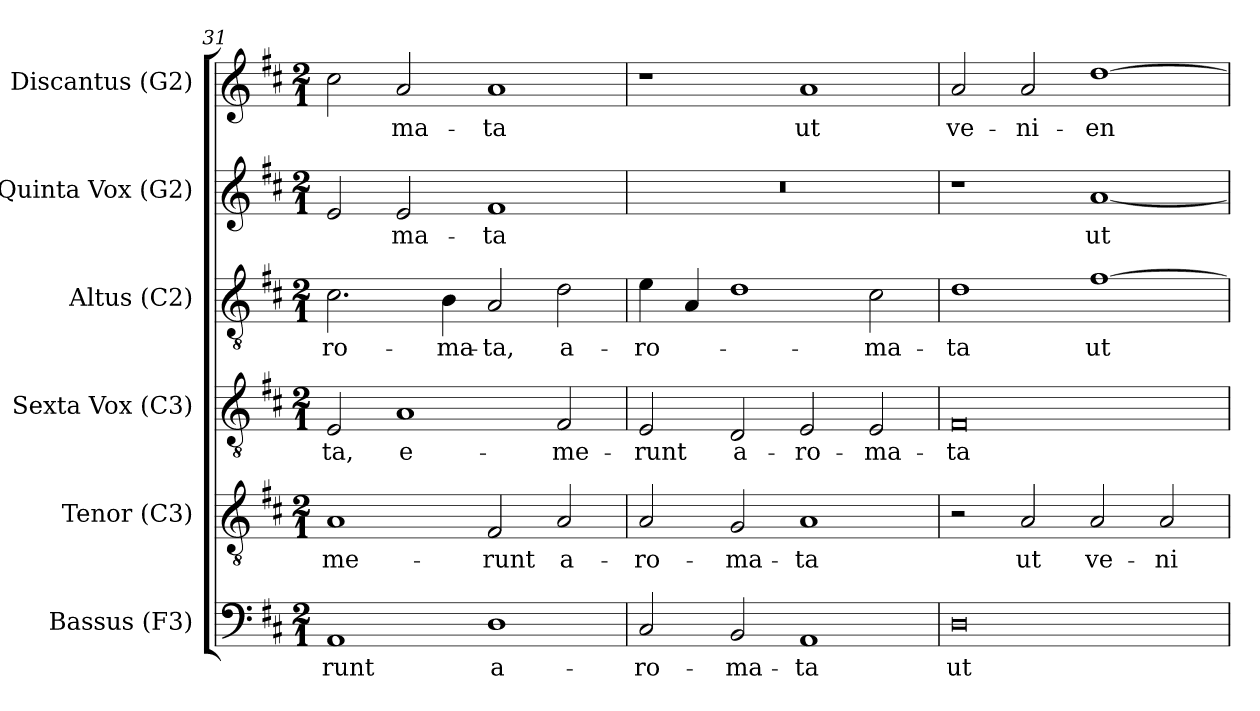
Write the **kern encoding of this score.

**kern	**text	**kern	**text	**kern	**text	**kern	**text	**kern	**text	**kern	**text
*part6	*part6	*part5	*part5	*part4	*part4	*part3	*part3	*part2	*part2	*part1	*part1
*staff6	*staff6	*staff5	*staff5	*staff4	*staff4	*staff3	*staff3	*staff2	*staff2	*staff1	*staff1
*I"Bassus (F3)	*	*I"Tenor (C3)	*	*I"Sexta Vox (C3)	*	*I"Altus (C2)	*	*I"Quinta Vox (G2)	*	*I"Discantus (G2)	*
*	*	*I'T	*	*I'SV	*	*	*	*I'QV	*	*	*
*clefF4	*	*clefGv2	*	*clefGv2	*	*clefGv2	*	*clefG2	*	*clefG2	*
*	*	*	*	*	*	*ITrd7c12	*	*	*	*	*
*k[f#c#]	*	*k[f#c#]	*	*k[f#c#]	*	*k[f#c#]	*	*k[f#c#]	*	*k[f#c#]	*
*D:	*	*D:	*	*D:	*	*D:	*	*D:	*	*D:	*
*M2/1	*	*M2/1	*	*M2/1	*	*M2/1	*	*M2/1	*	*M2/1	*
=31	=31	=31	=31	=31	=31	=31	=31	=31	=31	=31	=31
!	!LO:LY:b:color=#000000	!	!	!	!	!	!	!	!	!	!
!	!	!	!LO:LY:b:color=#000000	!	!	!	!	!	!	!	!
!	!	!	!	!	!LO:LY:b:color=#000000	!	!	!	!	!	!
!	!	!	!	!	!	!	!LO:LY:b:color=#000000	!	!	!	!
1AAi	-runt	1Ai	-me-	2Ei/	-ta,	2.C#i\	-ro-	2ei/	.	2cc#i\	.
!	!	!	!	!	!LO:LY:b:color=#000000	!	!	!	!	!	!
!	!	!	!	!	!	!	!	!	!LO:LY:b:color=#000000	!	!
!	!	!	!	!	!	!	!	!	!	!	!LO:LY:b:color=#000000
.	.	.	.	1Ai	e-	.	.	2ei/	-ma-	2ai/	-ma-
!	!	!	!	!	!	!	!LO:LY:b:color=#000000	!	!	!	!
.	.	.	.	.	.	4BBi\	-ma-	.	.	.	.
!	!LO:LY:b:color=#000000	!	!	!	!	!	!	!	!	!	!
!	!	!	!LO:LY:b:color=#000000	!	!	!	!	!	!	!	!
!	!	!	!	!	!	!	!LO:LY:b:color=#000000	!	!	!	!
!	!	!	!	!	!	!	!	!	!LO:LY:b:color=#000000	!	!
!	!	!	!	!	!	!	!	!	!	!	!LO:LY:b:color=#000000
1Di	a-	2F#i/	-runt	.	.	2AAi/	-ta,	1f#i	-ta	1ai	-ta
!	!	!	!LO:LY:b:color=#000000	!	!	!	!	!	!	!	!
!	!	!	!	!	!LO:LY:b:color=#000000	!	!	!	!	!	!
!	!	!	!	!	!	!	!LO:LY:b:color=#000000	!	!	!	!
.	.	2Ai/	a-	2F#i/	-me-	2Di\	a-	.	.	.	.
=32	=32	=32	=32	=32	=32	=32	=32	=32	=32	=32	=32
!	!LO:LY:b:color=#000000	!	!	!	!	!	!	!	!	!	!
!	!	!	!LO:LY:b:color=#000000	!	!	!	!	!	!	!	!
!	!	!	!	!	!LO:LY:b:color=#000000	!	!	!	!	!	!
!	!	!	!	!	!	!	!LO:LY:b:color=#000000	!LO:N:vis=1	!	!	!
2C#i/	-ro-	2Ai/	-ro-	2Ei/	-runt	4Ei\	-ro-	0r	.	1r	.
.	.	.	.	.	.	4AAi/	.	.	.	.	.
!	!LO:LY:b:color=#000000	!	!	!	!	!	!	!	!	!	!
!	!	!	!LO:LY:b:color=#000000	!	!	!	!	!	!	!	!
!	!	!	!	!	!LO:LY:b:color=#000000	!	!	!	!	!	!
2BBi/	-ma-	2Gi/	-ma-	2Di/	a-	1Di	.	.	.	.	.
!	!LO:LY:b:color=#000000	!	!	!	!	!	!	!	!	!	!
!	!	!	!LO:LY:b:color=#000000	!	!	!	!	!	!	!	!
!	!	!	!	!	!LO:LY:b:color=#000000	!	!	!	!	!	!
!	!	!	!	!	!	!	!	!	!	!	!LO:LY:b:color=#000000
1AAi	-ta	1Ai	-ta	2Ei/	-ro-	.	.	.	.	1ai	ut
!	!	!	!	!	!LO:LY:b:color=#000000	!	!	!	!	!	!
!	!	!	!	!	!	!	!LO:LY:b:color=#000000	!	!	!	!
.	.	.	.	2Ei/	-ma-	2C#i\	-ma-	.	.	.	.
=33	=33	=33	=33	=33	=33	=33	=33	=33	=33	=33	=33
!	!LO:LY:b:color=#000000	!	!	!	!	!	!	!	!	!	!
!	!	!	!	!	!LO:LY:b:color=#000000	!	!	!	!	!	!
!	!	!	!	!	!	!	!LO:LY:b:color=#000000	!	!	!	!
!	!	!	!	!	!	!	!	!	!	!	!LO:LY:b:color=#000000
0Di	ut	2r	.	0F#i	-ta	1Di	-ta	1r	.	2ai/	ve-
!	!	!	!LO:LY:b:color=#000000	!	!	!	!	!	!	!	!
!	!	!	!	!	!	!	!	!	!	!	!LO:LY:b:color=#000000
.	.	2Ai/	ut	.	.	.	.	.	.	2ai/	-ni-
!	!	!	!LO:LY:b:color=#000000	!	!	!	!	!	!	!	!
!	!	!	!	!	!	!	!LO:LY:b:color=#000000	!	!	!	!
!	!	!	!	!	!	!	!	!	!LO:LY:b:color=#000000	!	!
!	!	!	!	!	!	!	!	!	!	!	!LO:LY:b:color=#000000
.	.	2Ai/	ve-	.	.	[1F#i	ut	[1ai	ut	[1ddi	-en-
!	!	!	!LO:LY:b:color=#000000	!	!	!	!	!	!	!	!
.	.	2Ai/	-ni-	.	.	.	.	.	.	.	.
=	=	=	=	=	=	=	=	=	=	=	=
*-	*-	*-	*-	*-	*-	*-	*-	*-	*-	*-	*-
